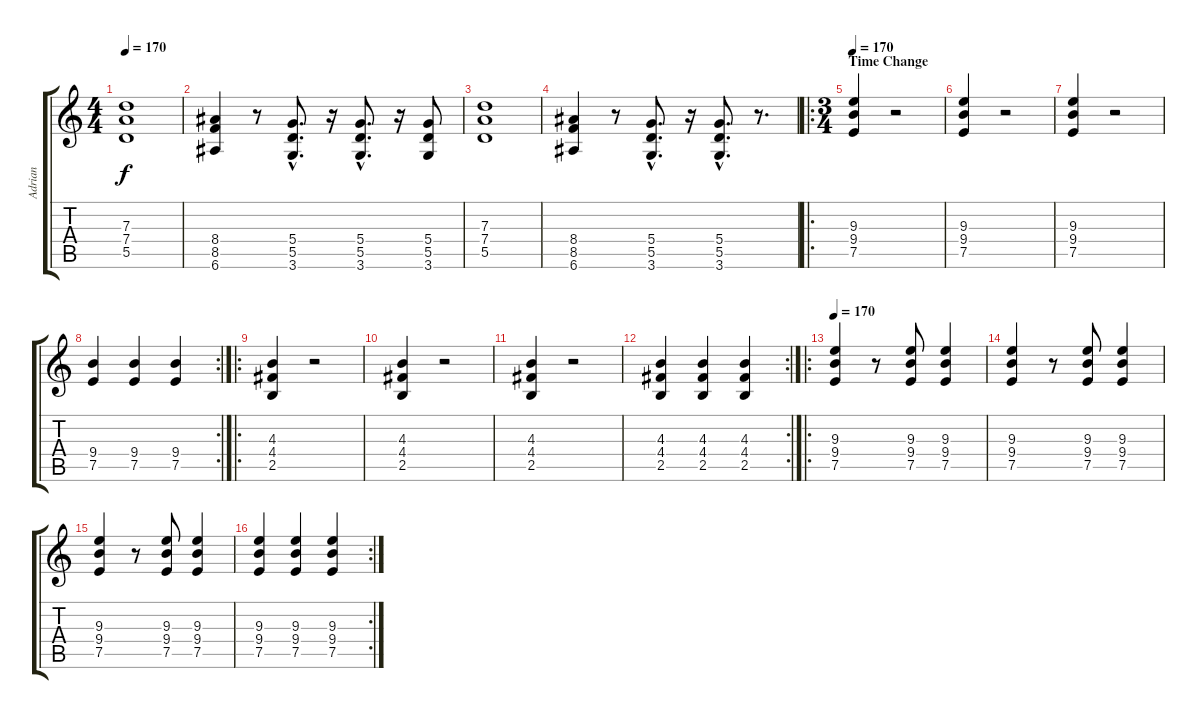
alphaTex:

\track ("Adrian" "Adrian") {instrument electricguitarclean}
\staff {score tabs}
\tuning (E4 B3 G3 D3 A2 E2) {hide}
\ts (4 4)
\tempo 170
\clef g2
\ks c
(7.3 7.4 5.5).1{dy f} |
(8.4 8.5 6.6).4 r.8 (5.4{hac} 5.5{hac} 3.6{hac}).8{d} r.16 (5.4{hac} 5.5{hac} 3.6{hac}).8{d} r.16 (5.4 5.5 3.6).8 |
(7.3 7.4 5.5).1 |
(8.4 8.5 6.6).4 r.8 (5.4{hac} 5.5{hac} 3.6{hac}).8{d} r.16 (5.4{hac} 5.5{hac} 3.6{hac}).8{d} r.8{d} |
\ro
\ts (3 4)
\section ("" "Time Change")
\tempo 170
(9.3 9.4 7.5).4{volume 12 instrument distortionguitar} r.2 |
(9.3 9.4 7.5).4 r.2 |
(9.3 9.4 7.5).4 r.2 |
\rc 2
(9.4 7.5).4 (9.4 7.5).4 (9.4 7.5).4 |
\ro
(4.3 4.4 2.5).4 r.2 |
(4.3 4.4 2.5).4 r.2 |
(4.3 4.4 2.5).4 r.2 |
\rc 2
(4.3 4.4 2.5).4 (4.3 4.4 2.5).4 (4.3 4.4 2.5).4 |
\ro
\tempo 170
(9.3 9.4 7.5).4{instrument distortionguitar} r.8 (9.3 9.4 7.5).8 (9.3 9.4 7.5).4 |
(9.3 9.4 7.5).4 r.8 (9.3 9.4 7.5).8 (9.3 9.4 7.5).4 |
(9.3 9.4 7.5).4 r.8 (9.3 9.4 7.5).8 (9.3 9.4 7.5).4 |
\rc 2
(9.3 9.4 7.5).4 (9.3 9.4 7.5).4 (9.3 9.4 7.5).4
